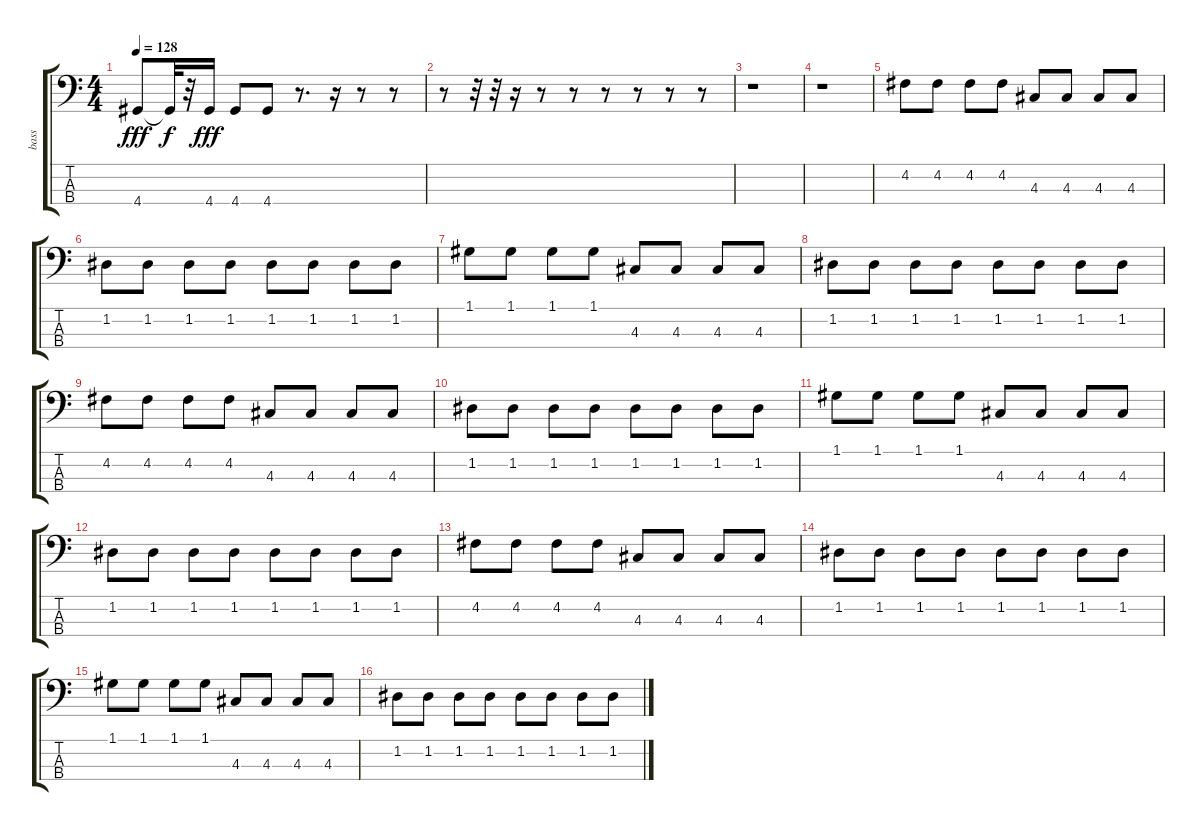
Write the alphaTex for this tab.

\track ("bass" "bass") {instrument synthbass1}
\staff {score tabs}
\tuning (G2 D2 A1 E1) {hide}
\ts (4 4)
\tempo 128
\clef f4
\ks c
4.4.8{dy fff} 4.4{t}.32{dy f} r.32 4.4.16{dy fff} 4.4.8 4.4.8 r.8{d} r.16 r.8 r.8 |
r.8 r.32 r.32 r.16 r.8 r.8 r.8 r.8 r.8 r.8 |
r.1 |
r.1 |
4.2.8 4.2.8 4.2.8 4.2.8 4.3.8 4.3.8 4.3.8 4.3.8 |
1.2.8 1.2.8 1.2.8 1.2.8 1.2.8 1.2.8 1.2.8 1.2.8 |
1.1.8 1.1.8 1.1.8 1.1.8 4.3.8 4.3.8 4.3.8 4.3.8 |
1.2.8 1.2.8 1.2.8 1.2.8 1.2.8 1.2.8 1.2.8 1.2.8 |
4.2.8 4.2.8 4.2.8 4.2.8 4.3.8 4.3.8 4.3.8 4.3.8 |
1.2.8 1.2.8 1.2.8 1.2.8 1.2.8 1.2.8 1.2.8 1.2.8 |
1.1.8 1.1.8 1.1.8 1.1.8 4.3.8 4.3.8 4.3.8 4.3.8 |
1.2.8 1.2.8 1.2.8 1.2.8 1.2.8 1.2.8 1.2.8 1.2.8 |
4.2.8 4.2.8 4.2.8 4.2.8 4.3.8 4.3.8 4.3.8 4.3.8 |
1.2.8 1.2.8 1.2.8 1.2.8 1.2.8 1.2.8 1.2.8 1.2.8 |
1.1.8 1.1.8 1.1.8 1.1.8 4.3.8 4.3.8 4.3.8 4.3.8 |
1.2.8 1.2.8 1.2.8 1.2.8 1.2.8 1.2.8 1.2.8 1.2.8
